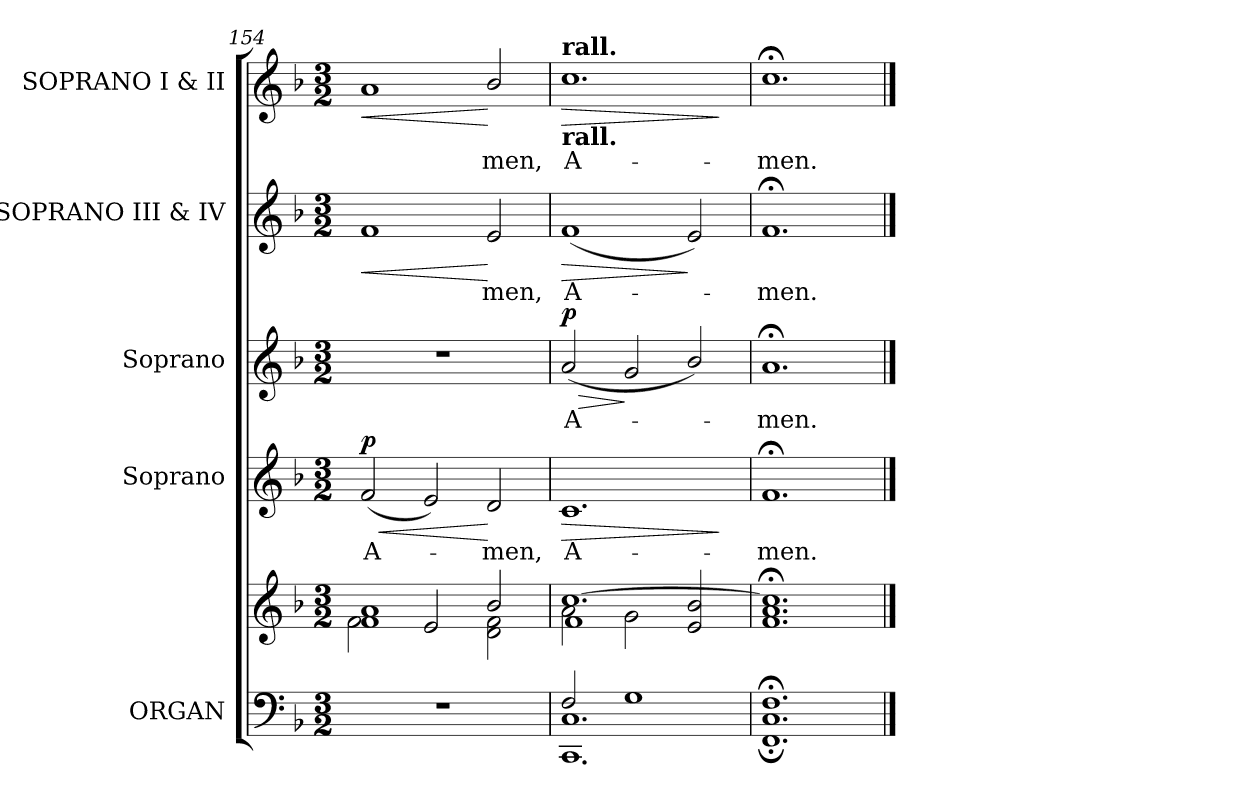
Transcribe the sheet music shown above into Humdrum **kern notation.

**kern	**kern	**kern	**text	**dynam	**kern	**text	**dynam	**kern	**text	**dynam	**kern	**text	**dynam
*part5	*part5	*part4	*part4	*part4	*part3	*part3	*part3	*part2	*part2	*part2	*part1	*part1	*part1
*staff6	*staff5	*staff4	*staff4	*staff4	*staff3	*staff3	*staff3	*staff2	*staff2	*staff2	*staff1	*staff1	*staff1
*I"ORGAN	*	*I"Soprano	*	*	*I"Soprano	*	*	*I"SOPRANO III & IV	*	*	*I"SOPRANO I & II	*	*
*I'Org.	*	*I'S.	*	*	*I'S.	*	*	*I'S. A.	*	*	*I'S.	*	*
*clefF4	*clefG2	*clefG2	*	*	*clefG2	*	*	*clefG2	*	*	*clefG2	*	*
*k[b-]	*k[b-]	*k[b-]	*	*	*k[b-]	*	*	*k[b-]	*	*	*k[b-]	*	*
*F:	*F:	*F:	*	*	*F:	*	*	*F:	*	*	*F:	*	*
*M3/2	*M3/2	*M3/2	*	*	*M3/2	*	*	*M3/2	*	*	*M3/2	*	*
=154	=154	=154	=154	=154	=154	=154	=154	=154	=154	=154	=154	=154	=154
!LO:N:vis=1	!	!	!	!	!	!	!	!	!	!	!	!	!
*	*^	*	*	*	*	*	*	*	*	*	*	*	*
!	!	!	!	!LO:LY:b:color=#000000	!LO:HP:b	!LO:N:vis=1	!	!	!	!	!LO:HP:b	!	!	!LO:HP:b
1.r	1fi 1ai	2fi\	(2fi/	A-	< p	1.r	.	.	1fi	.	<	1ai	.	<
.	.	2ei/	2ei/)	.	.	.	.	.	.	.	.	.	.	.
!	!	!	!	!LO:LY:b:color=#000000	!	!	!	!	!	!	!	!	!	!
!	!	!	!	!	!	!	!	!	!	!LO:LY:b:color=#000000	!	!	!	!
!	!	!	!	!	!	!	!	!	!	!	!	!	!LO:LY:b:color=#000000	!
.	2b-i/	2di\ 2fi	2di/	-men,	[	.	.	.	2ei/	-men,	[	2b-i/	-men,	[
=155	=155	=155	=155	=155	=155	=155	=155	=155	=155	=155	=155	=155	=155	=155
*^	*	*^	*	*	*	*	*	*	*	*	*	*	*	*
!	!	!	!	!	!	!LO:LY:b:color=#000000	!LO:HP:b	!	!	!	!	!	!	!	!	!
!	!	!	!	!	!	!	!	!	!LO:LY:b:color=#000000	!LO:HP:b	!	!	!	!	!	!
!	!	!	!	!	!	!	!	!	!	!	!	!LO:LY:b:color=#000000	!LO:HP:b	!	!	!
!	!	!	!	!	!	!	!	!	!	!	!	!	!	!LO:TX:a:B:t=rall.	!	!
!	!	!	!	!	!	!	!	!	!	!	!	!	!	!LO:TX:b:B:t=rall.	!	!
!	!	!	!	!	!	!	!	!	!	!	!	!	!	!	!LO:LY:b:color=#000000	!LO:HP:b
2Fi/	1.CCi 1.Ci	[1.cci	2ai\	1fi	1.ci	A-	>	(2ai/	A-	> p	(1fi	A-	>	1.cci	A-	>
1Gi	.	.	2gi\	.	.	.	.	2gi/	.	]	.	.	.	.	.	.
.	.	.	2ei/ 2b-i	2ryy	.	.	.	2b-i/)	.	.	2ei/)	.	]	.	.	.
*v	*v	*	*	*	*	*	*	*	*	*	*	*	*	*	*	*
*	*v	*v	*v	*	*	*	*	*	*	*	*	*	*	*	*
.	.	.	.	]	.	.	.	.	.	.	.	.	]
=156	=156	=156	=156	=156	=156	=156	=156	=156	=156	=156	=156	=156	=156
*^	*	*	*	*	*	*	*	*	*	*	*	*	*
!	!	!	!	!LO:LY:b:color=#000000	!	!	!	!	!	!	!	!	!	!
!	!	!	!	!	!	!	!LO:LY:b:color=#000000	!	!	!	!	!	!	!
!	!	!	!	!	!	!	!	!	!	!LO:LY:b:color=#000000	!	!	!	!
!	!	!	!	!	!	!	!	!	!	!	!	!	!LO:LY:b:color=#000000	!
1.Ci; 1.Fi;	1.FF;i	1.fi; 1.ai; 1.cci];	1.f;i	-men.	.	1.a;i	-men.	.	1.f;i	-men.	.	1.cc;i	-men.	.
*v	*v	*	*	*	*	*	*	*	*	*	*	*	*	*
==	==	==	==	==	==	==	==	==	==	==	==	==	==
*-	*-	*-	*-	*-	*-	*-	*-	*-	*-	*-	*-	*-	*-
